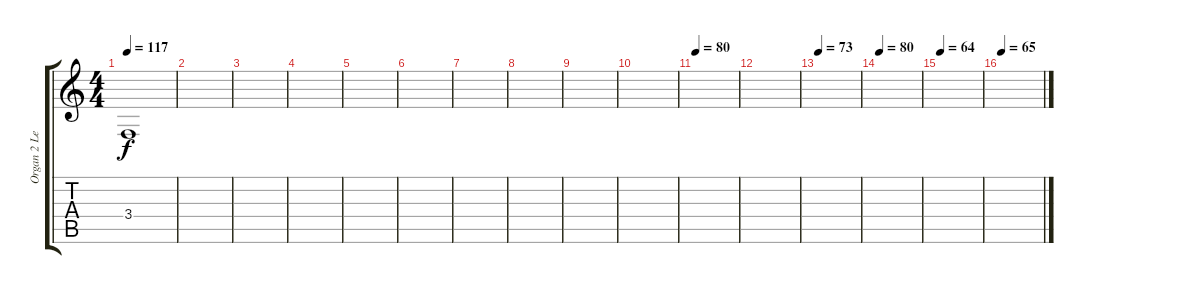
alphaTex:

\track ("Organ 2 Left (Emerson)" "Organ 2 Le") {instrument percussiveorgan}
\staff {score tabs}
\tuning (E4 B3 G3 D3 A2 E2) {hide}
\ts (4 4)
\tempo 117
\clef g2
\ks c
3.4.1{dy f} |
|
|
|
|
|
|
|
|
|
\tempo 80
|
|
\tempo 73
|
\tempo 80
|
\tempo 64
|
\tempo 65
